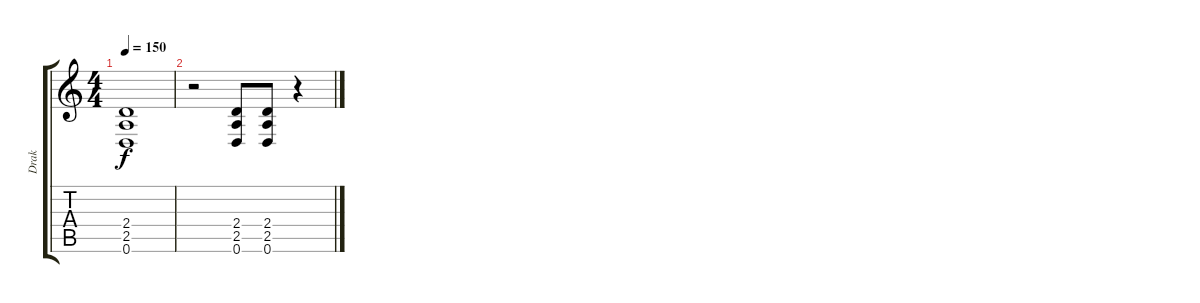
\track ("Drak" "Drak") {instrument distortionguitar}
\staff {score tabs}
\tuning (D4 A3 F3 C3 G2 D2) {hide}
\ts (4 4)
\tempo 150
\clef g2
\ks c
(2.4{t} 2.5{t} 0.6{t}).1{dy f} |
r.2 (2.4 2.5 0.6).8 (2.4 2.5 0.6).8 r.4
